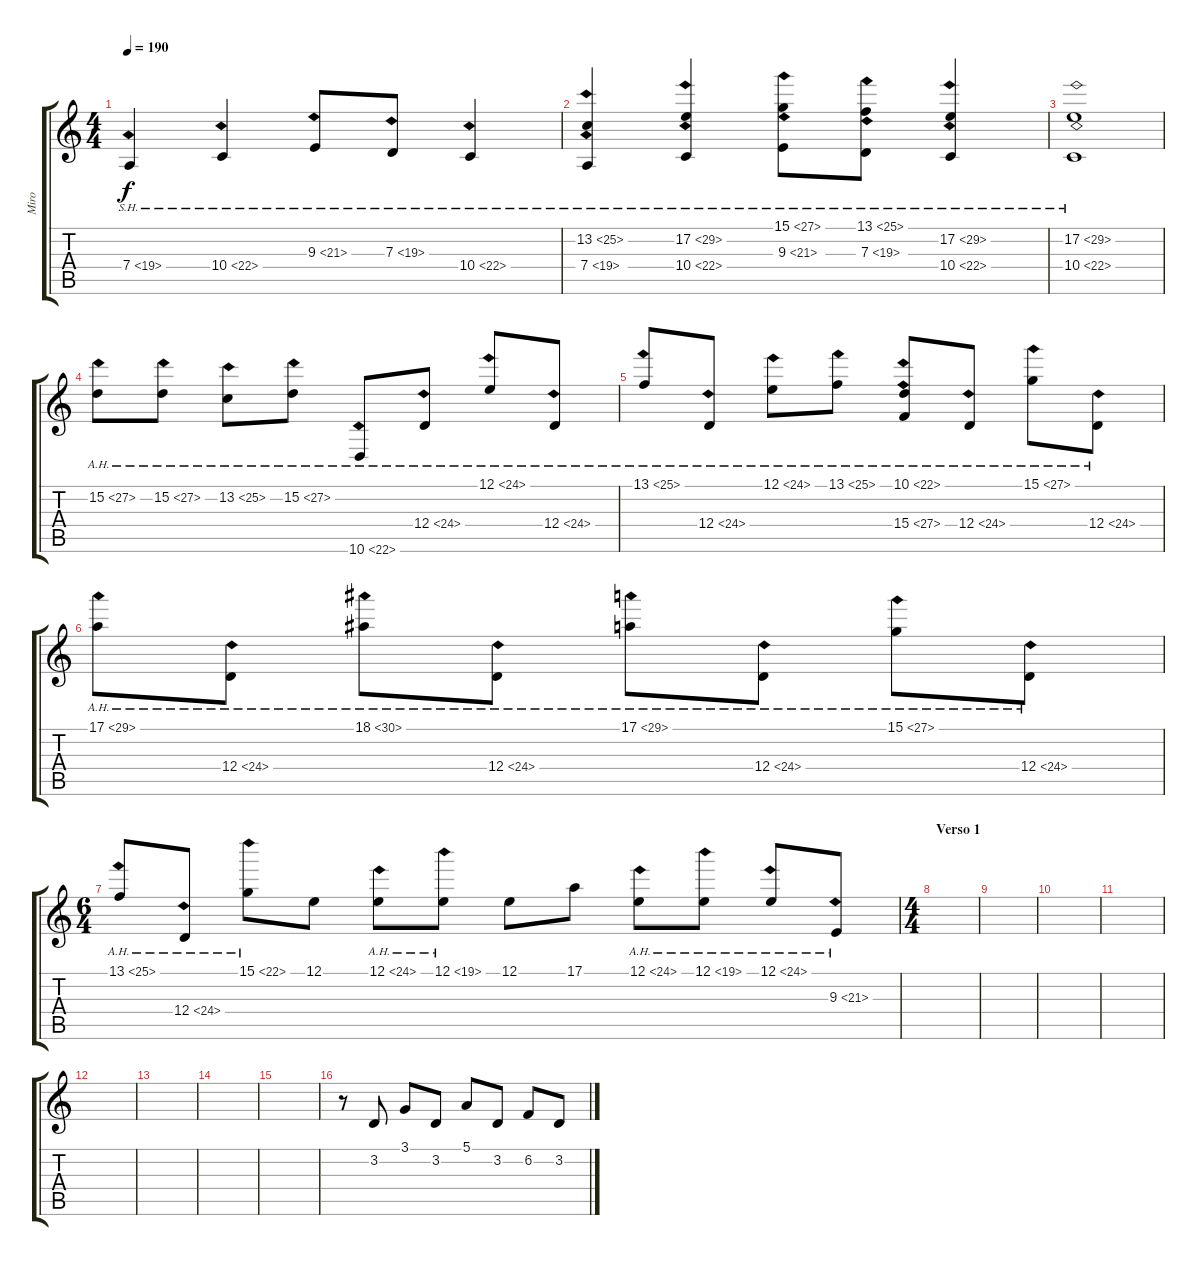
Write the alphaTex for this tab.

\track ("Miro" "Miro") {instrument stringensemble1}
\staff {score tabs}
\tuning (E4 B3 G3 D3 A2 E2) {hide}
\ts (4 4)
\tempo 190
\clef g2
\ks c
7.4{sh 12}.4{dy f} 10.4{sh 12}.4 9.3{sh 12}.8 7.3{sh 12}.8 10.4{sh 12}.4 |
(13.2{sh 12} 7.4{sh 12}).4 (17.2{sh 12} 10.4{sh 12}).4 (15.1{sh 12} 9.3{sh 12}).8 (13.1{sh 12} 7.3{sh 12}).8 (17.2{sh 12} 10.4{sh 12}).4 |
(17.2{sh 12} 10.4{sh 12}).1 |
\section ("" "")
15.2{ah 12}.8{volume 10 instrument pad1newage} 15.2{ah 12}.8 13.2{ah 12}.8 15.2{ah 12}.8 10.6{ah 12}.8 12.4{ah 12}.8 12.1{ah 12}.8 12.4{ah 12}.8 |
13.1{ah 12}.8 12.4{ah 12}.8 12.1{ah 12}.8 13.1{ah 12}.8 (10.1{ah 12} 15.4{ah 12}).8 12.4{ah 12}.8 15.1{ah 12}.8 12.4{ah 12}.8 |
17.1{ah 12}.8 12.4{ah 12}.8 18.1{ah 12}.8 12.4{ah 12}.8 17.1{ah 12}.8 12.4{ah 12}.8 15.1{ah 12}.8 12.4{ah 12}.8 |
\ts (6 4)
13.1{ah 12}.8 12.4{ah 12}.8 15.1{ah 7}.8 12.1.8 12.1{ah 12}.8 12.1{ah 7}.8 12.1.8 17.1.8 12.1{ah 12}.8 12.1{ah 7}.8 12.1{ah 12}.8 9.3{ah 12}.8 |
\ts (4 4)
\section ("" "Verso 1")
|
|
|
|
|
|
|
|
r.8 3.2.8{volume 12 instrument lead5charang} 3.1.8 3.2.8 5.1.8 3.2.8 6.2.8 3.2.8
